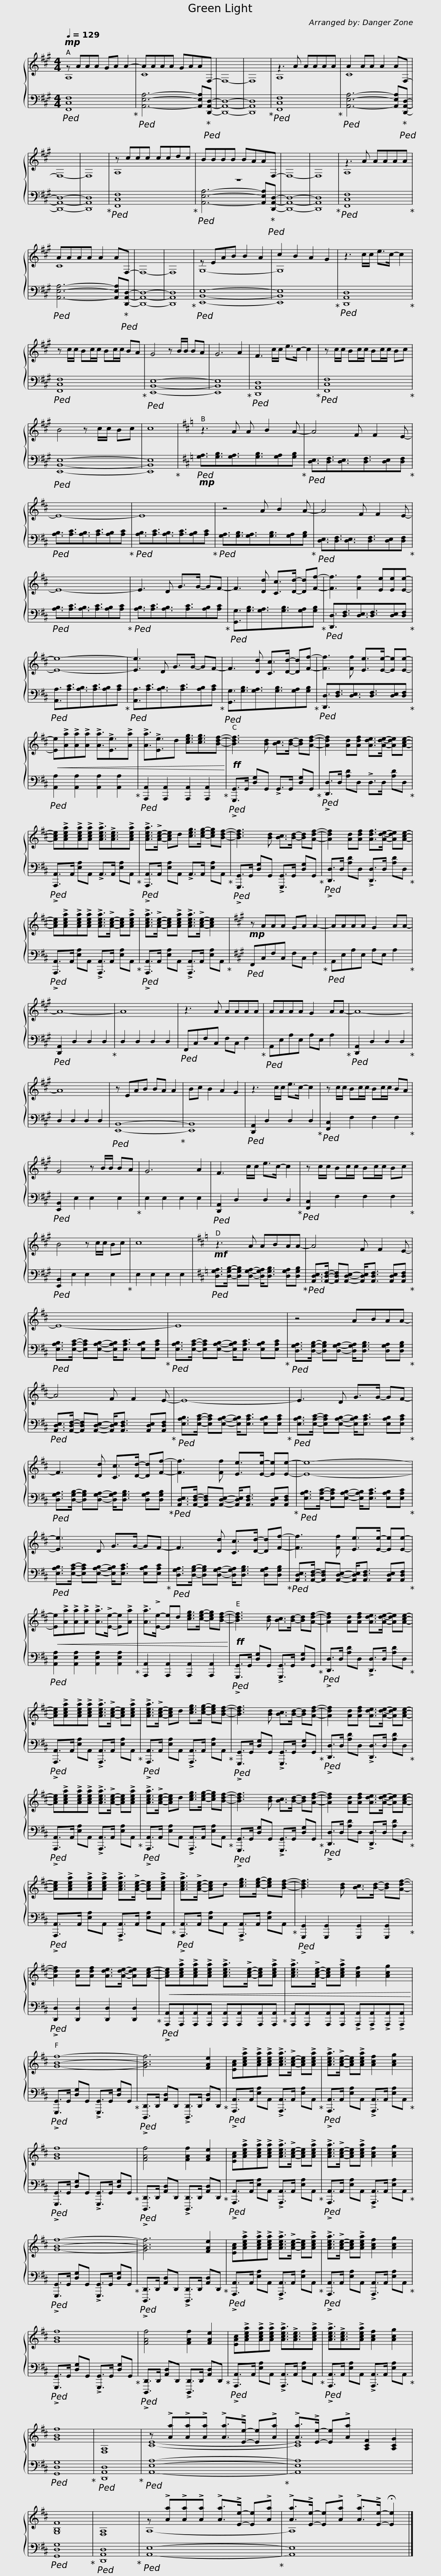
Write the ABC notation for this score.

X:1
%%score { ( 1 2 ) | 3 }
L:1/8
Q:1/4=129
M:4/4
I:linebreak $
K:A
V:1 treble
V:2 treble
V:3 bass
V:1
!mp! z AAA GA A2- | AAAA GAAF,- | F,8- | F,8 | z3 A AAAA | %5
 A2 AA A2 AF,- | F,8- | F,8 |$ z ccc ccdc | BBBB BAAF,- | %10
 F,8- | F,8 | z3 A AAAA | AAAA A2 AF,- | F,8- | %15
 F,8 |$ z EAB B2 A2 | c2 B2 A2 G2 | z3 c/c/ e>c- c2 | z c/c/ Bc/c/ Bc/c/ BA | %20
 G4 z B/B/ BA | G6 A2 |$ F3 c/c/ e>c- c2 | z c/c/ Bc/c/ Bc/c/ Bc | B4 z c/c/ Bc | %25
 c8 |[K:D] z3 A A B2 A- |$ A4 F F2 E- | E8- | E8 | %30
 z4 A B2 A- |$ A4 F F2 E- | E8- | E3 D G>G- GF- | F3 [Dd] [Cc]>[Dd]- [Dd][Ff]- |$ %35
 [Ff]3 [Ff]2 [Ee][Ee][Ee]- | [Ee]8- | [Ee]3 D G>G- GF- | F3 [Dd] [Cc]>[Dd]- [Dd][Ff]- |$ [Ff]3 [Ff] [Ee]>[Ee]- [Ee][Ee]- | %40
!<(! [Ee]!>![Aa]!>![Aa]!>![Aa] !>![Aa]3/2!>![Ee]3/2!>![Aa] | !>![Aa]3/2!>![Ee]3/2d [ceg]3/2[ceg]3/2[Bdf]-!<)! |!ff! [Bdf]3 [Bd] [Bc]>[Bd]- [Bd][Adf]- |$ [Adf]2 [Ad][Adf] [Ade]>[Ade]- [Ade][Ace]- | [Ace]!>![Acea]!>![Acea]!>![Acea] !>![Acea]3/2!>![Ace]3/2!>![Acea] | %45
 !>![Acea]>!>![Ace]- [Ace]d [ceg]>[ceg]- [ceg][Bdf]- | [Bdf]3 [Bd] [Bc]>[Bd]- [Bd][Adf]- |$ [Adf]2 [Ad][Adf] [Adf]>[Ade]- [Ade][Ace]- | [Ace]!>![Acea]!>![Acea]!>![Acea] !>![Acea]>!>![Ace]- [Ace]!>![Acea] | !>![Acea]>!>![Ace]- [Ace]!>![Acea] !>![Acea]>!>![Ace]- [Ace]2 | %50
[K:A]!mp! z AAA GA A2- |$ AAAA G2 AA- | A8- | A8 | z3 A AAAA | %55
 AAAA G2 AA- | A8- | A8 |$ z EAB BA A2 | Bc B2 A2 G2 | %60
 z3 c/c/ e>c- c2 | z c/c/ Bc/c/ Bc/c/ BA | G4 z B/B/ BA | G6 A2 |$ F3 c/c/ e>c- c2 | %65
 z c/c/ Bc/c/ Bc/c/ Bc | B4 z c/c/ Bc | c8 |[K:D]!mf! z3 A ABAA- |$ A4 F F2 E- | %70
 E8- | E8 |$ z4 ABAA- | A4 F F2 E- | E8- |$ %75
 E3 D G>G- GF- | F3 [Dd] [Cc]>[Dd]- [Dd][Ff]- | [Ff]3 [Ff] [Ee]>[Ee]- [Ee][Ee]- |$ [Ee]8- | [Ee]3 D G>G- GF- | %80
 F3 [Dd] [Cc]>[Dd]- [Dd][Ff]- |$ [Ff]3 [Ff] [Ee]>[Ee]- [Ee][Ee]- |!<(! [Ee]!>![Aa]!>![Aa]!>![Aa] !>![Aa]>!>![Ee]- [Ee]!>![Aa] | !>![Aa]>!>![Ee]- [Ee]d [ceg]>[ceg]- [ceg][Bdf]-!<)! |!ff! [Bdf]3 [Bd] [Bc]>[Bd]- [Bd][Adf]- |$ %85
 [Adf]2 [Ad][Adf] [Ade]>[Ade]- [Ade][Ace]- | [Ace]!>![Acea]!>![Acea]!>![Acea] !>![Acea]>!>![Ace]- [Ace]!>![Acea] | !>![Acea]>!>![Ace]- [Ace]d [ceg]>[ceg]- [ceg][Bdf]- | [Bdf]3 [Bd] [Bc]>[Bd]- [Bd][Adf]- |$ [Adf]2 [Ad][Adf] [Ade]>[Ade]- [Ade][Ace]- | %90
 [Ace]!>![Acea]!>![Acea]!>![Acea] !>![Acea]>!>![Ace]- [Ace]!>![Acea] | !>![Acea]>!>![Ace]- [Ace]d [ceg]>[ceg]- [ceg][Bdf]- | [Bdf]3 [Bd] [Bc]>[Bd]- [Bd][Adf]- |$ [Adf]2 [Ad][Adf] [Ade]>[Ade]- [Ade][Ace]- | [Ace]!>![Acea]!>![Acea]!>![Acea] !>![Acea]>!>![Ace]- [Ace]!>![Acea] | %95
 !>![Acea]>!>![Ace]- [Ace]d [ceg]>[ceg]- [ceg][Bdf]- | [Bdf]3 [Bd] [Bc]>[Bd]- [Bd][Adf]- |$ [Adf]2 [Ad][Adf] [Ade]>[Ade]- [Ade][Ace]- |!<(! [Ace]!>![Acea]!>![Acea]!>![Acea] !>![Acea]>!>![Ace]- [Ace]!>![Acea] | !>![Acea]>!>![Ace]- [Ace]!>![Acea] [Acf]2 [Acg]2!<)! | %100
 [GBf]8- |$ [GBf]6 [FAe]2 | [EAc]!>![Acea]!>![Acea]!>![Acea] !>![Acea]>!>![Ace]- [Ace]!>![Acea] | !>![Acea]>!>![Ace]- [Ace]!>![Acea] [Acf]2 [Acg]2 | [GBf]8 |$ %105
 [FAf]4 [FAf]2 [FAe]2 | [EAc]!>![Acea]!>![Acea]!>![Acea] !>![Acea]>!>![Ace]- [Ace]!>![Acea] | !>![Acea]>!>![Ace]- [Ace]!>![Acea] [Acf]2 [Acg]2 | [GBf]8- |$ [GBf]6 [FAe]2 | %110
 [EAc]!>![Acea]!>![Acea]!>![Acea] !>![Acea]>!>![Ace]- [Ace]!>![Acea] | !>![Acea]>!>![Ace]- [Ace]!>![Acea] [Acf]2 [Acg]2 | [GBf]8 |$ [FAf]4 [FAf]2 [FAe]2 | [EAc]!>![Acea]!>![Acea]!>![Acea] !>![Acea]3/2!>![Ace]3/2!>![Acea] | %115
 !>![Acea]3/2!>![Ace]3/2!>![Acea] [Acf]2 [Acg]2 | [GBf]8 | [F,A,]8 | z !>![Aa]!>![Aa]!>![Aa] !>![Aa]>!>![Ee]- [Ee]!>![Aa] |$ !>![Aa]>!>![Ee]- [Ee]!>![Aa] [A,CF]2 [A,CG]2 | %120
 [G,B,F]8 | [F,A,]8 | z !>![Aa]!>![Aa]!>![Aa] !>![Aa]>!>![Ee]- [Ee]!>![Aa] | !>![Aa]>!>![Ee]- [Ee]!>![Aa] !>![Aa]>!>![Ee]- !fermata![Ee]2 |] %124
V:2
 A,8 | C8 | x8 | x8 | A,8 | %5
 C8 | x8 | x8 |$ A,8 | z8 | %10
 x8 | x8 | A,8 | C8 | x8 | %15
 x8 |$ G,8- | G,8 | x8 | x8 | %20
 x8 | x8 |$ x8 | x8 | x8 | %25
 x8 |[K:D] x8 |$ x8 | x8 | x8 | %30
 x8 |$ x8 | x8 | x8 | x8 |$ %35
 x8 | x8 | x8 | x8 |$ x8 | %40
 x8 | x8 | x8 |$ x8 | x8 | %45
 x8 | x8 |$ x8 | x8 | x8 | %50
[K:A] x8 |$ x8 | x8 | x8 | x8 | %55
 x8 | x8 | x8 |$ x8 | x8 | %60
 x8 | x8 | x8 | x8 |$ x8 | %65
 x8 | x8 | x8 |[K:D] x8 |$ x8 | %70
 x8 | x8 |$ x8 | x8 | x8 |$ %75
 x8 | x8 | x8 |$ x8 | x8 | %80
 x8 |$ x8 | x8 | x8 | x8 |$ %85
 x8 | x8 | x8 | x8 |$ x8 | %90
 x8 | x8 | x8 |$ x8 | x8 | %95
 x8 | x8 |$ x8 | x8 | x8 | %100
 x8 |$ x8 | x8 | x8 | x8 |$ %105
 x8 | x8 | x8 | x8 |$ x8 | %110
 x8 | x8 | x8 |$ x8 | x8 | %115
 x8 | x8 | x8 | [CE]8- |$ [CE]8 | %120
 x8 | x8 | A,8- | A,8 |] %124
V:3
!ped! [F,,C,F,]8!ped-up! |!ped! [A,,E,A,]6- [A,,E,A,]!ped-up!!ped![D,,A,,D,]- | [D,,A,,D,]8- | [D,,A,,D,]8!ped-up! |!ped! [F,,C,F,]8!ped-up! | %5
!ped! [A,,E,A,]6- [A,,E,A,]!ped-up!!ped![D,,A,,D,]- | [D,,A,,D,]8- | [D,,A,,D,]8!ped-up! |$!ped! [F,,C,F,]8!ped-up! |!ped! [A,,E,A,]6- [A,,E,A,]!ped-up!!ped![D,,A,,D,]- | %10
 [D,,A,,D,]8- | [D,,A,,D,]8!ped-up! |!ped! [F,,C,F,]8!ped-up! |!ped! [A,,E,A,]6- [A,,E,A,]!ped-up!!ped![D,,A,,D,]- | [D,,A,,D,]8- | %15
 [D,,A,,D,]8!ped-up! |$!ped! [E,,B,,E,]8- | [E,,B,,E,]8!ped-up! |!ped! [D,,A,,D,]8!ped-up! |!ped! [F,,C,F,]8!ped-up! | %20
!ped! [E,,B,,E,]8- | [E,,B,,E,]8!ped-up! |$!ped! [D,,A,,D,]8!ped-up! |!ped! [F,,C,F,]8!ped-up! |!ped! [E,,B,,E,]8- | %25
 [E,,B,,E,]8!ped-up! |[K:D]!mp!!ped! [G,A,]3/2[G,B,]3/2[G,A,]3/2[G,B,]3/2[G,A,][G,B,]!ped-up! |$!ped! [D,E,]3/2[D,F,]3/2[D,E,]3/2[D,F,]3/2[D,E,][D,F,]!ped-up! |!ped! [A,B,]3/2[A,C]3/2[A,B,]3/2[A,C]3/2[A,B,][A,C]!ped-up! |!ped! [A,B,]3/2[A,C]3/2[A,B,]3/2[A,C]3/2[A,B,][A,C]!ped-up! | %30
!ped! [G,A,]3/2[G,B,]3/2[G,A,]3/2[G,B,]3/2[G,A,][G,B,]!ped-up! |$!ped! [D,E,]3/2[D,F,]3/2[D,E,]3/2[D,F,]3/2[D,E,][D,F,]!ped-up! |!ped! [A,B,]3/2[A,C]3/2[A,B,]3/2[A,C]3/2[A,B,][A,C]!ped-up! |!ped! [A,B,]3/2[A,C]3/2[A,B,]3/2[A,C]3/2[A,B,][A,C]!ped-up! |!ped! [G,,G,]3/2[G,B,]3/2[G,A,]3/2[G,B,]3/2[G,A,][G,B,]!ped-up! |$ %35
!ped! [D,,D,]3/2[D,F,]3/2[D,E,]3/2[D,F,]3/2[D,E,][D,F,]!ped-up! |!ped! [A,,A,]3/2[A,C]3/2[A,B,]3/2[A,C]3/2[A,B,][A,C]!ped-up! |!ped! [A,,A,]3/2[A,C]3/2[A,B,]3/2[A,C]3/2[A,B,][A,C]!ped-up! |!ped! [G,,G,]3/2[G,B,]3/2[G,A,]3/2[G,B,]3/2[G,A,][G,B,]!ped-up! |$!ped! [D,,D,]3/2[D,F,]3/2[D,E,]3/2[D,F,]3/2[D,E,][D,F,]!ped-up! | %40
!ped! [A,,A,]2 [A,,A,]2 [A,,A,]2 [A,,A,]2!ped-up! |!ped! [A,,,A,,]2 [A,,,A,,]2 [A,,,A,,]2 [A,,,A,,]2!ped-up! |!ped! !>![G,,,G,,]>G,, [D,G,]G,, !>!G,,>G,, [D,G,]G,,!ped-up! |$!ped! !>![D,,D,]>D, [A,D]D, !>!D,>D, [A,D]D,!ped-up! |!ped! !>![A,,,A,,]>A,, [E,A,]A,, !>!A,,>A,, [E,A,]A,,!ped-up! | %45
!ped! !>![A,,,A,,]>A,, [E,A,]A,, !>!A,,>A,, [E,A,]A,,!ped-up! |!ped! !>![G,,,G,,]>G,, [D,G,]G,, !>![G,,,G,,]>G,, [D,G,]G,,!ped-up! |$!ped! !>![D,,D,]>D, [A,D]D, !>![D,,D,]>D, [A,D]D,!ped-up! |!ped! !>![A,,,A,,]>A,, [E,A,]A,, !>![A,,,A,,]>A,, [E,A,]A,,!ped-up! |!ped! !>![A,,,A,,]>A,, [E,A,]A,, !>![A,,,A,,]>A,, [E,A,]A,,!ped-up! | %50
[K:A]!ped! F,,C,F,C, F,C, F,2!ped-up! |$!ped! A,,E,A,E, A,E, A,2!ped-up! |!ped! [D,,A,,]2 D,2 D,2 D,2!ped-up! | D,2 D,2 D,2 D,2 |!ped! F,,C,F,C, F,C, F,2!ped-up! | %55
!ped! A,,E,A,E, A,E, A,2!ped-up! |!ped! [D,,A,,]2 D,2 D,2 D,2!ped-up! | D,2 D,2 D,2 D,2 |$!ped! [E,,B,,]8-!ped-up! | [E,,B,,]8 | %60
!ped! [D,,A,,]2 D,2 D,2 D,2!ped-up! |!ped! [F,,C,]2 F,2 F,2 F,2!ped-up! |!ped! [E,,B,,]2 E,2 E,2 E,2!ped-up! | E,2 E,2 E,2 E,2 |$!ped! [D,,A,,]2 D,2 D,2 D,2!ped-up! | %65
!ped! [F,,C,]2 F,2 F,2 F,2!ped-up! |!ped! [E,,B,,]2 E,2 E,2 E,2!ped-up! | E,2 E,2 E,2 E,2 |[K:D]!ped! [D,G,A,]>[D,G,B,]- [D,G,B,][D,G,A,]- [D,G,A,]<[D,G,B,] [D,G,A,][D,G,B,]!ped-up! |$!ped! [A,,D,E,]>[A,,D,F,]- [A,,D,F,][A,,D,E,]- [A,,D,E,]<[A,,D,F,] [A,,D,E,][A,,D,F,]!ped-up! | %70
!ped! [E,A,B,]>[E,A,C]- [E,A,C][E,A,B,]- [E,A,B,]<[E,A,C] [E,A,B,][E,A,C]!ped-up! |!ped! [E,A,B,]>[E,A,C]- [E,A,C][E,A,B,]- [E,A,B,]<[E,A,C] [E,A,B,][E,A,C]!ped-up! |$!ped! [D,G,A,]>[D,G,B,]- [D,G,B,][D,G,A,]- [D,G,A,]<[D,G,B,] [D,G,A,][D,G,B,]!ped-up! |!ped! [A,,D,E,]>[A,,D,F,]- [A,,D,F,][A,,D,E,]- [A,,D,E,]<[A,,D,F,] [A,,D,E,][A,,D,F,]!ped-up! |!ped! [E,A,B,]>[E,A,C]- [E,A,C][E,A,B,]- [E,A,B,]<[E,A,C] [E,A,B,][E,A,C]!ped-up! |$ %75
!ped! [E,A,B,]>[E,A,C]- [E,A,C][E,A,B,]- [E,A,B,]<[E,A,C] [E,A,B,][E,A,C]!ped-up! |!ped! [D,G,A,]>[D,G,B,]- [D,G,B,][D,G,A,]- [D,G,A,]<[D,G,B,] [D,G,A,][D,G,B,]!ped-up! |!ped! [A,,D,E,]>[A,,D,F,]- [A,,D,F,][A,,D,E,]- [A,,D,E,]<[A,,D,F,] [A,,D,E,][A,,D,F,]!ped-up! |$!ped! [E,A,B,]>[E,A,C]- [E,A,C][E,A,B,]- [E,A,B,]<[E,A,C] [E,A,B,][E,A,C]!ped-up! |!ped! [E,A,B,]>[E,A,C]- [E,A,C][E,A,B,]- [E,A,B,]<[E,A,C] [E,A,B,][E,A,C]!ped-up! | %80
!ped! [D,G,A,]>[D,G,B,]- [D,G,B,][D,G,A,]- [D,G,A,]<[D,G,B,] [D,G,A,][D,G,B,]!ped-up! |$!ped! [A,,D,E,]>[A,,D,F,]- [A,,D,F,][A,,D,E,]- [A,,D,E,]<[A,,D,F,] [A,,D,E,][A,,D,F,]!ped-up! |!ped! [A,,E,A,]2 [A,,E,A,]2 [A,,E,A,]2 [A,,E,A,]2!ped-up! | [A,,,A,,]2 [A,,,A,,]2 [A,,,A,,]2 [A,,,A,,]2 |!ped! !>![G,,,G,,]>G,, [D,G,]G,, !>![G,,,G,,]>G,, [D,G,]G,,!ped-up! |$ %85
!ped! !>![D,,D,]>D, [A,D]D, !>![D,,D,]>D, [A,D]D,!ped-up! |!ped! !>![A,,,A,,]>A,, [E,A,]A,, !>![A,,,A,,]>A,, [E,A,]A,,!ped-up! |!ped! !>![A,,,A,,]>A,, [E,A,]A,, !>![A,,,A,,]>A,, [E,A,]A,,!ped-up! |!ped! !>![G,,,G,,]>G,, [D,G,]G,, !>![G,,,G,,]>G,, [D,G,]G,,!ped-up! |$!ped! !>![D,,D,]>D, [A,D]D, !>![D,,D,]>D, [A,D]D,!ped-up! | %90
!ped! !>![A,,,A,,]>A,, [E,A,]A,, !>![A,,,A,,]>A,, [E,A,]A,,!ped-up! |!ped! !>![A,,,A,,]>A,, [E,A,]A,, !>![A,,,A,,]>A,, [E,A,]A,,!ped-up! |!ped! !>![G,,,G,,]>G,, [D,G,]G,, !>![G,,,G,,]>G,, [D,G,]G,,!ped-up! |$!ped! !>![D,,D,]>D, [A,D]D, !>![D,,D,]>D, [A,D]D,!ped-up! |!ped! !>![A,,,A,,]>A,, [E,A,]A,, !>![A,,,A,,]>A,, [E,A,]A,,!ped-up! | %95
!ped! !>![A,,,A,,]>A,, [E,A,]A,, !>![A,,,A,,]>A,, [E,A,]A,,!ped-up! |!ped! !>![G,,,G,,]2 [G,,,G,,]2 [G,,,G,,]2 [G,,,G,,]2!ped-up! |$!ped! !>![D,,D,]2 [D,,D,]2 [D,,D,]2 [D,,D,]2!ped-up! |!ped! !>![A,,,A,,][A,,,A,,][A,,,A,,][A,,,A,,] [A,,,A,,][A,,,A,,][A,,,A,,][A,,,A,,]!ped-up! | [A,,,A,,][A,,,A,,][A,,,A,,][A,,,A,,] !>![A,,,A,,]!>![A,,,A,,]!>![A,,,A,,]!>![A,,,A,,] | %100
!ped! !>![G,,,G,,]>G,, [D,G,]G,, !>![G,,,G,,]>G,, [D,G,]G,,!ped-up! |$!ped! !>![D,,,D,,]>D,, [A,,D,]D,, !>![D,,,D,,]>D,, [A,,D,]D,,!ped-up! |!ped! !>![A,,,A,,]>A,, [E,A,]A,, !>![A,,,A,,]>A,, [E,A,]A,,!ped-up! |!ped! !>![A,,,A,,]>A,, [E,A,]A,, !>![A,,,A,,]>A,, [E,A,]A,,!ped-up! |!ped! !>![G,,,G,,]>G,, [D,G,]G,, !>![G,,,G,,]>G,, [D,G,]G,,!ped-up! |$ %105
!ped! !>![D,,,D,,]>D,, [A,,D,]D,, !>![D,,,D,,]>D,, [A,,D,]D,,!ped-up! |!ped! !>![A,,,A,,]>A,, [E,A,]A,, !>![A,,,A,,]>A,, [E,A,]A,,!ped-up! |!ped! !>![A,,,A,,]>A,, [E,A,]A,, !>![A,,,A,,]>A,, [E,A,]A,,!ped-up! |!ped! !>![G,,,G,,]>G,, [D,G,]G,, !>![G,,,G,,]>G,, [D,G,]G,,!ped-up! |$!ped! !>![D,,,D,,]>D,, [A,,D,]D,, !>![D,,,D,,]>D,, [A,,D,]D,,!ped-up! | %110
!ped! !>![A,,,A,,]>A,, [E,A,]A,, !>![A,,,A,,]>A,, [E,A,]A,,!ped-up! |!ped! !>![A,,,A,,]>A,, [E,A,]A,, !>![A,,,A,,]>A,, [E,A,]A,,!ped-up! |!ped! !>![G,,,G,,]>G,, [D,G,]G,, !>![G,,,G,,]>G,, [D,G,]G,,!ped-up! |$!ped! !>![D,,,D,,]>D,, [A,,D,]D,, !>![D,,,D,,]>D,, [A,,D,]D,,!ped-up! |!ped! !>![A,,,A,,]>A,, [E,A,]A,, !>![A,,,A,,]>A,, [E,A,]A,,!ped-up! | %115
!ped! !>![A,,,A,,]>A,, [E,A,]A,, !>![A,,,A,,]>A,, [E,A,]A,,!ped-up! |!ped! [G,,D,G,]8!ped-up! |!ped! [D,,A,,D,]8!ped-up! |!ped! [A,,E,A,]8-!ped-up! |$ [A,,E,A,]8 | %120
!ped! [G,,D,G,]8!ped-up! |!ped! [D,,A,,D,]8!ped-up! |!ped! [A,,E,]8-!ped-up! | [A,,E,]8 |] %124
